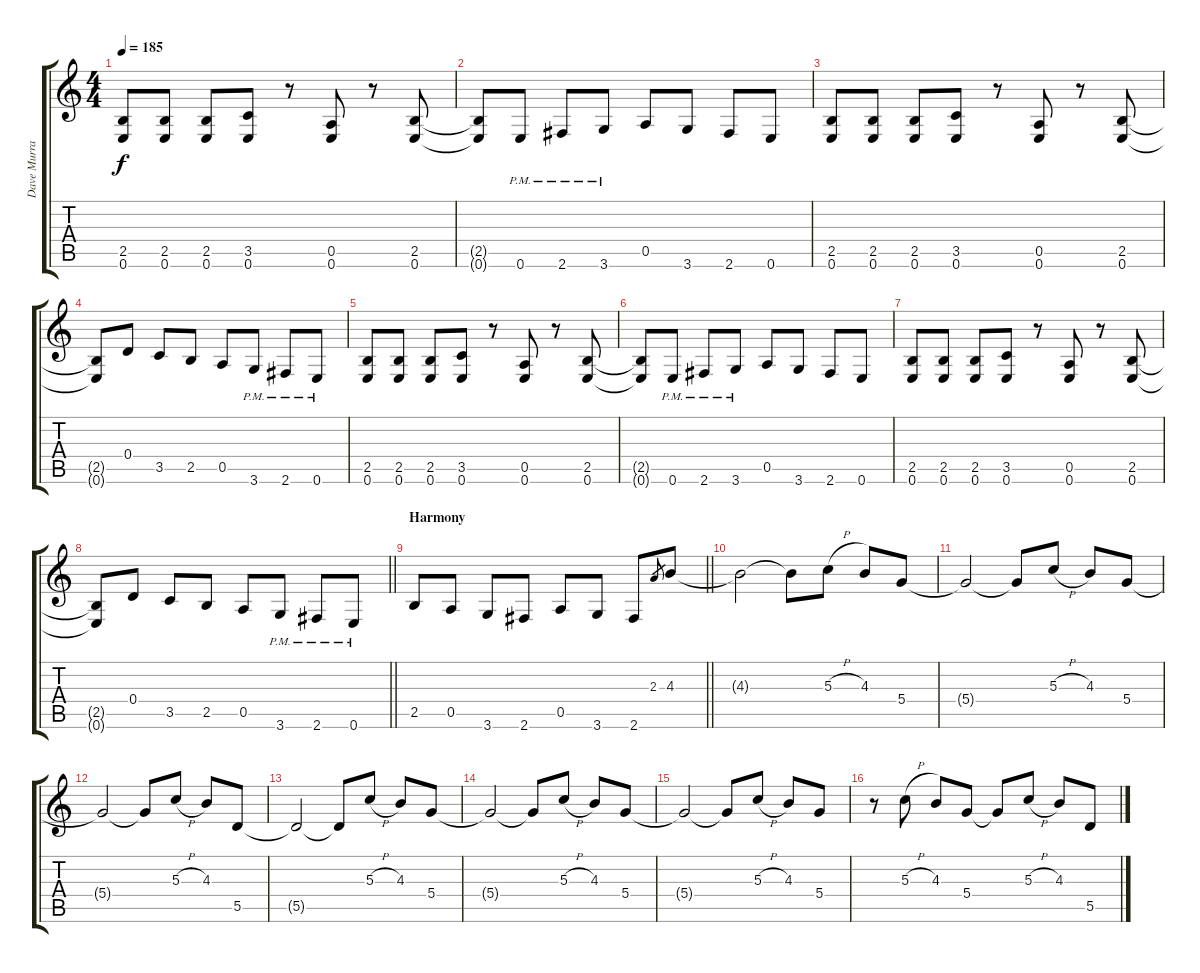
\track ("Dave Murray" "Dave Murra") {instrument distortionguitar}
\staff {score tabs}
\tuning (E4 B3 G3 D3 A2 E2) {hide}
\ts (4 4)
\tempo 185
\clef g2
\ks c
(2.5 0.6).8{dy f} (2.5 0.6).8 (2.5 0.6).8 (3.5 0.6).8 r.8 (0.5 0.6).8 r.8 (2.5 0.6).8 |
(2.5{t} 0.6{t}).8 0.6{pm}.8 2.6{pm}.8 3.6{pm}.8 0.5.8 3.6.8 2.6.8 0.6.8 |
(2.5 0.6).8 (2.5 0.6).8 (2.5 0.6).8 (3.5 0.6).8 r.8 (0.5 0.6).8 r.8 (2.5 0.6).8 |
(2.5{t} 0.6{t}).8 0.4.8 3.5.8 2.5.8 0.5.8 3.6{pm}.8 2.6{pm}.8 0.6{pm}.8 |
(2.5 0.6).8 (2.5 0.6).8 (2.5 0.6).8 (3.5 0.6).8 r.8 (0.5 0.6).8 r.8 (2.5 0.6).8 |
(2.5{t} 0.6{t}).8 0.6{pm}.8 2.6{pm}.8 3.6{pm}.8 0.5.8 3.6.8 2.6.8 0.6.8 |
(2.5 0.6).8 (2.5 0.6).8 (2.5 0.6).8 (3.5 0.6).8 r.8 (0.5 0.6).8 r.8 (2.5 0.6).8 |
\barLineRight lightlight
(2.5{t} 0.6{t}).8 0.4.8 3.5.8 2.5.8 0.5.8 3.6{pm}.8 2.6{pm}.8 0.6{pm}.8 |
\section ("" "Harmony")
\barLineRight lightlight
2.5.8 0.5.8 3.6.8 2.6.8 0.5.8 3.6.8 2.6.8 2.3.8{gr} 4.3.8 |
4.3{t}.2 4.3{t}.8 5.3{h}.8 4.3.8 5.4.8 |
5.4{t}.2 5.4{t}.8 5.3{h}.8 4.3.8 5.4.8 |
5.4{t}.2 5.4{t}.8 5.3{h}.8 4.3.8 5.5.8 |
5.5{t}.2 5.5{t}.8 5.3{h}.8 4.3.8 5.4.8 |
5.4{t}.2 5.4{t}.8 5.3{h}.8 4.3.8 5.4.8 |
5.4{t}.2 5.4{t}.8 5.3{h}.8 4.3.8 5.4.8 |
r.8 5.3{h}.8 4.3.8 5.4.8 5.4{t}.8 5.3{h}.8 4.3.8 5.5.8
